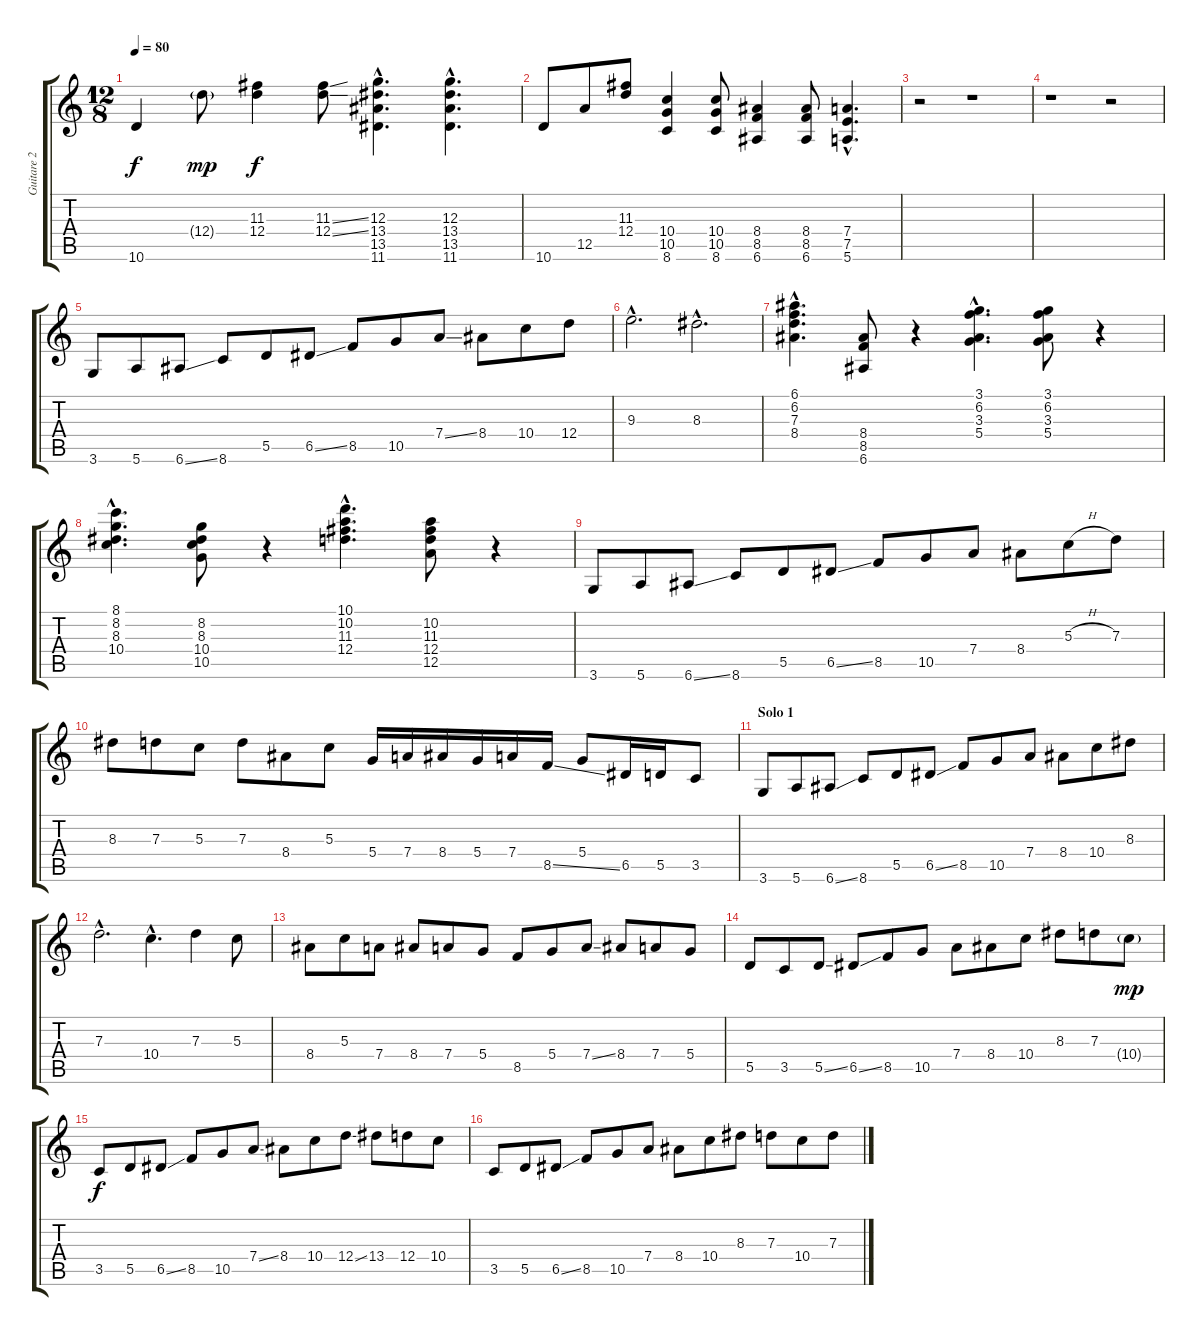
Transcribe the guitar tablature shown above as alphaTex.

\track ("Guitare 2" "Guitare 2") {instrument electricguitarclean}
\staff {score tabs}
\tuning (E4 B3 G3 D3 A2 E2) {hide}
\ts (12 8)
\tempo 80
\clef g2
\ks c
10.6.4{dy f} 12.4{g}.8{dy mp} (11.3 12.4).4{dy f} (11.3{ss} 12.4{ss}).8 (12.3{hac} 13.4{hac} 13.5{hac} 11.6{hac}).4{d} (12.3{hac} 13.4{hac} 13.5{hac} 11.6{hac}).4{d} |
10.6.8 12.5.8 (11.3 12.4).8 (10.4 10.5 8.6).4 (10.4 10.5 8.6).8 (8.4 8.5 6.6).4 (8.4 8.5 6.6).8 (7.4{hac} 7.5{hac} 5.6{hac}).4{d} |
r.2 r.1 |
r.1 r.2 |
3.6.8 5.6.8 6.6{ss}.8 8.6.8 5.5.8 6.5{ss}.8 8.5.8 10.5.8 7.4{ss}.8 8.4.8 10.4.8 12.4.8 |
9.3{hac}.2{d} 8.3{hac}.2{d} |
(6.1{hac} 6.2{hac} 7.3{hac} 8.4{hac}).4{d} (8.4 8.5 6.6).8 r.4 (3.1{hac} 6.2{hac} 3.3{hac} 5.4{hac}).4{d} (3.1 6.2 3.3 5.4).8 r.4 |
(8.1{hac} 8.2{hac} 8.3{hac} 10.4{hac}).4{d} (8.2 8.3 10.4 10.5).8 r.4 (10.1{hac} 10.2{hac} 11.3{hac} 12.4{hac}).4{d} (10.2 11.3 12.4 12.5).8 r.4 |
3.6.8 5.6.8 6.6{ss}.8 8.6.8 5.5.8 6.5{ss}.8 8.5.8 10.5.8 7.4.8 8.4.8 5.3{h}.8 7.3.8 |
8.3.8 7.3.8 5.3.8 7.3.8 8.4.8 5.3.8 5.4.16 7.4.16 8.4.16 5.4.16 7.4.16 8.5{ss}.16 5.4.8 6.5.16 5.5.16 3.5.8 |
\section ("" "Solo 1")
3.6.8{volume 11 instrument electricguitarclean} 5.6.8 6.6{ss}.8 8.6.8 5.5.8 6.5{ss}.8 8.5.8 10.5.8 7.4.8 8.4.8 10.4.8 8.3.8 |
7.3{hac}.2{d} 10.4{hac}.4{d} 7.3.4 5.3.8 |
8.4.8 5.3.8 7.4.8 8.4.8 7.4.8 5.4.8 8.5.8 5.4.8 7.4{ss}.8 8.4.8 7.4.8 5.4.8 |
5.5.8 3.5.8 5.5{ss}.8 6.5{ss}.8 8.5.8 10.5.8 7.4.8 8.4.8 10.4.8 8.3.8 7.3.8 10.4{g}.8{dy mp} |
3.5.8{dy f} 5.5.8 6.5{ss}.8 8.5.8 10.5.8 7.4{ss}.8 8.4.8 10.4.8 12.4{ss}.8 13.4.8 12.4.8 10.4.8 |
3.5.8 5.5.8 6.5{ss}.8 8.5.8 10.5.8 7.4.8 8.4.8 10.4.8 8.3.8 7.3.8 10.4.8 7.3.8
